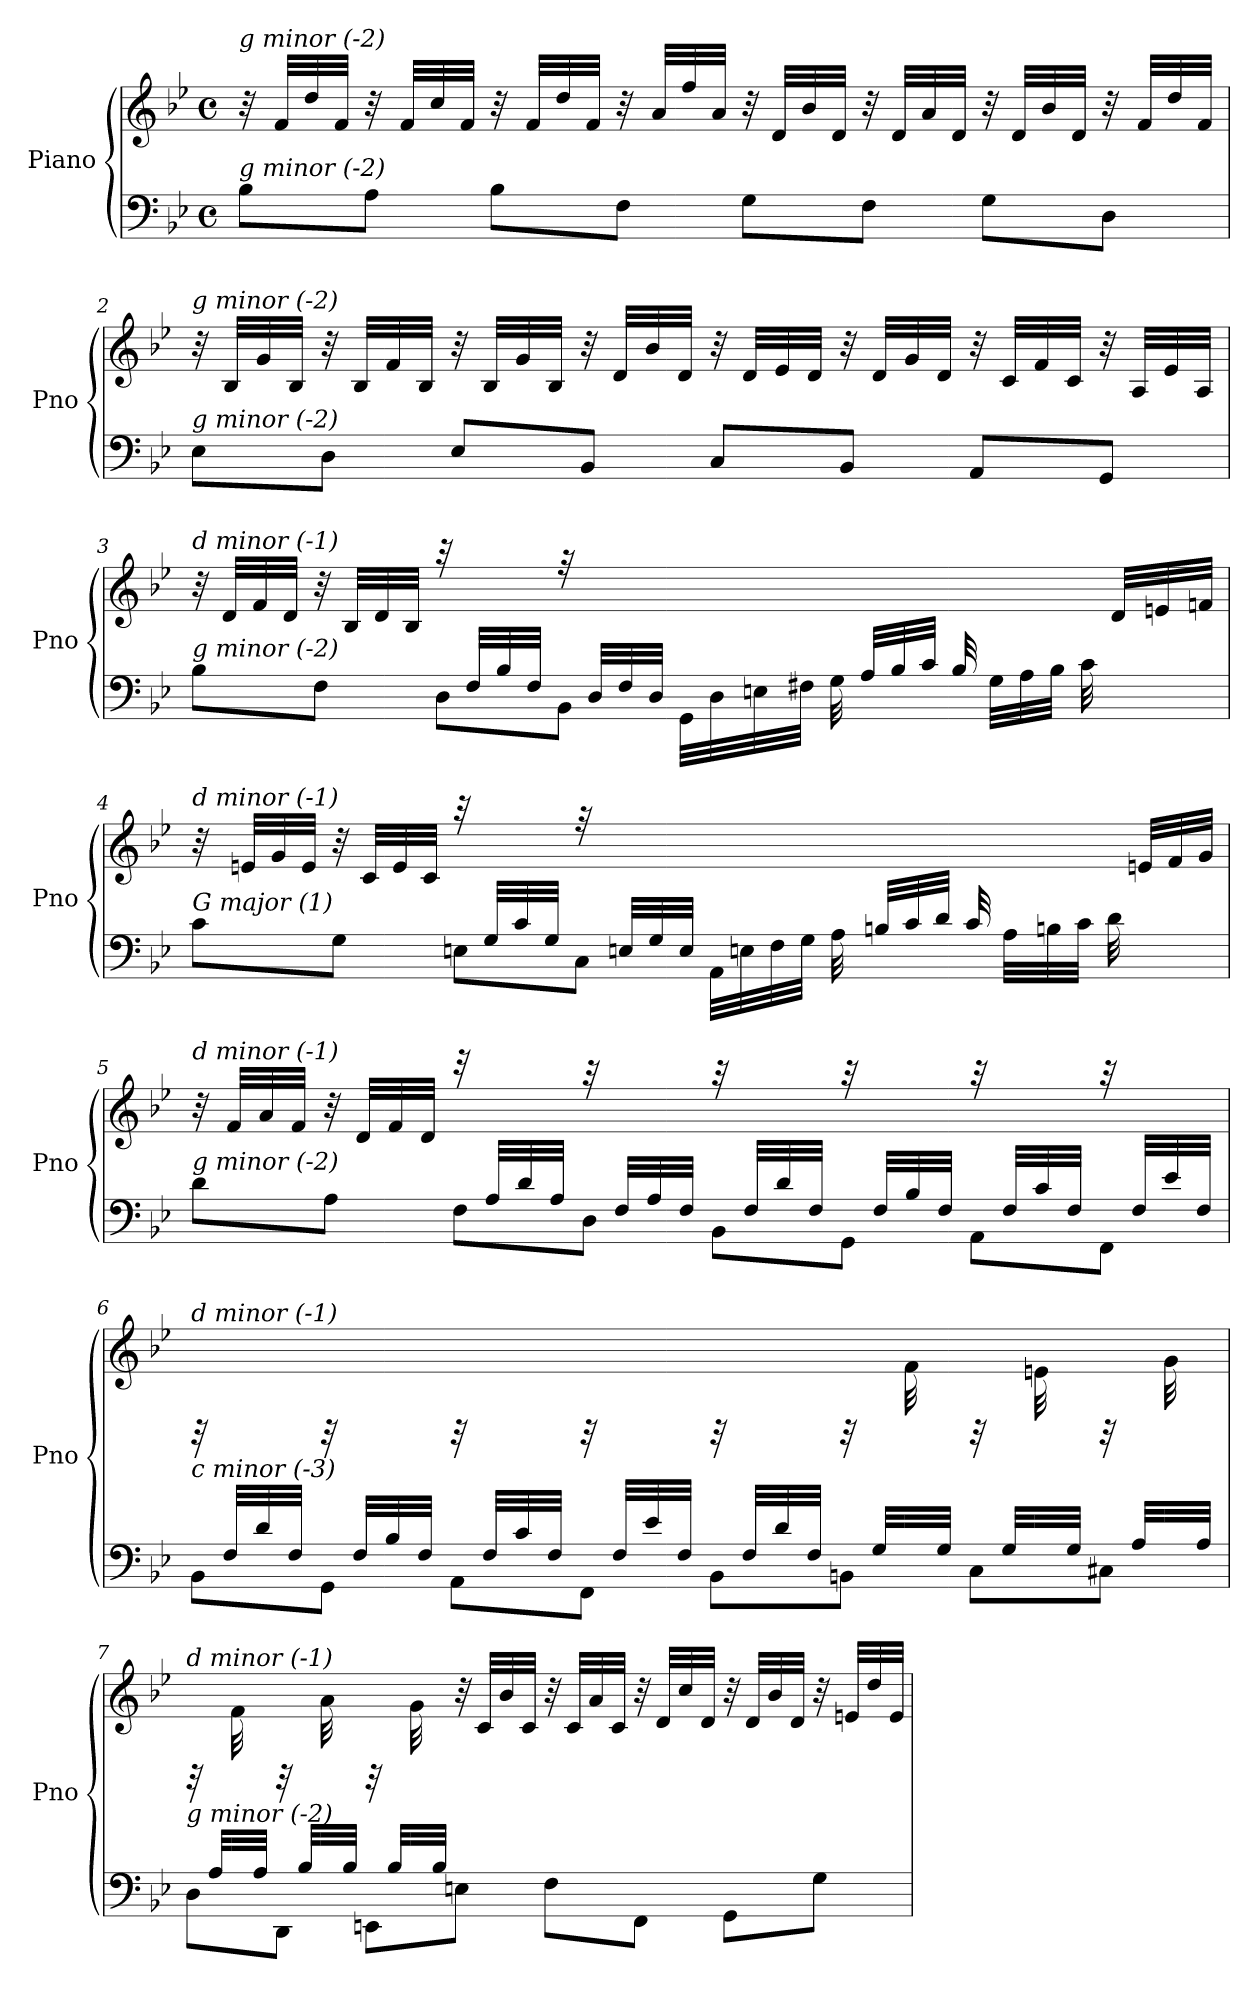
**kern	**kern
*part1	*part1
*staff2	*staff1
*I"Piano	*
*I'Pno	*
*clefF4	*clefG2
*k[b-e-]	*k[b-e-]
*M4/4	*M4/4
*met(c)	*met(c)
=1	=1
!	!LO:TX:i:t=g minor (-2)
!LO:TX:i:t=g minor (-2)	!
8B-\L	32r
.	32f/LLL
.	32dd/
.	32f/JJJ
8A\J	32r
.	32f/LLL
.	32cc/
.	32f/JJJ
8B-\L	32r
.	32f/LLL
.	32dd/
.	32f/JJJ
8F\J	32r
.	32a/LLL
.	32ff/
.	32a/JJJ
8G\L	32r
.	32d/LLL
.	32b-/
.	32d/JJJ
8F\J	32r
.	32d/LLL
.	32a/
.	32d/JJJ
8G\L	32r
.	32d/LLL
.	32b-/
.	32d/JJJ
8D\J	32r
.	32f/LLL
.	32dd/
.	32f/JJJ
!!LO:LB:g=z
=2	=2
!	!LO:TX:i:t=g minor (-2)
!LO:TX:i:t=g minor (-2)	!
8E-\L	32r
.	32B-/LLL
.	32g/
.	32B-/JJJ
8D\J	32r
.	32B-/LLL
.	32f/
.	32B-/JJJ
8E-/L	32r
.	32B-/LLL
.	32g/
.	32B-/JJJ
8BB-/J	32r
.	32d/LLL
.	32b-/
.	32d/JJJ
8C/L	32r
.	32d/LLL
.	32e-/
.	32d/JJJ
8BB-/J	32r
.	32d/LLL
.	32g/
.	32d/JJJ
8AA/L	32r
.	32c/LLL
.	32f/
.	32c/JJJ
8GG/J	32r
.	32A/LLL
.	32e-/
.	32A/JJJ
!!LO:LB:g=z
=3	=3
*^	*
!	!	!LO:TX:i:t=d minor (-1)
!LO:TX:i:t=g minor (-2)	!	!
4ryy	8B-\L	32r
.	.	32d/LLL
.	.	32f/
.	.	32d/JJJ
.	8F\J	32r
.	.	32B-/LLL
.	.	32d/
.	.	32B-/JJJ
32ryy	8D\L	32raa
32F/LLL	.	16.ryy
32B-/	.	.
32F/JJJ	.	.
32ryy	8BB-\J	32rff
32D/LLL	.	16.ryy
32F/	.	.
32D/JJJ	.	.
8ryy	32GG\LLL	8ryy
.	32D\	.
.	32En\	.
.	32F#X\JJJ	.
32ryy	32G\	32ryy
32A/LLL	8ryy	8ryy
32B-/	.	.
32c/JJJ	.	.
32B-/	.	.
8..ryy	32G\LLL	8ryy
.	32A\	.
.	32B-\JJJ	.
.	32c\	.
.	16.ryy	32d/LLL
.	.	32en/
.	.	32fn/JJJ
!!LO:LB:g=z
=4	=4	=4
!	!	!LO:TX:i:t=d minor (-1)
!LO:TX:i:t=G major (1)	!	!
4ryy	8c\L	32r
.	.	32en/LLL
.	.	32g/
.	.	32e/JJJ
.	8G\J	32r
.	.	32c/LLL
.	.	32e/
.	.	32c/JJJ
32ryy	8En\L	32raa
32G/LLL	.	16.ryy
32c/	.	.
32G/JJJ	.	.
32ryy	8C\J	32rff
32En/LLL	.	16.ryy
32G/	.	.
32E/JJJ	.	.
8ryy	32AA\LLL	8ryy
.	32En\	.
.	32F\	.
.	32G\JJJ	.
32ryy	32A\	32ryy
32Bn/LLL	8ryy	8ryy
32c/	.	.
32d/JJJ	.	.
32c/	.	.
8..ryy	32A\LLL	8ryy
.	32Bn\	.
.	32c\JJJ	.
.	32d\	.
.	16.ryy	32en/LLL
.	.	32f/
.	.	32g/JJJ
!!LO:PB:g=z
=5	=5	=5
!	!	!LO:TX:i:t=d minor (-1)
!LO:TX:i:t=g minor (-2)	!	!
4ryy	8d\L	32r
.	.	32f/LLL
.	.	32a/
.	.	32f/JJJ
.	8A\J	32r
.	.	32d/LLL
.	.	32f/
.	.	32d/JJJ
32ryy	8F\L	32rccc
32A/LLL	.	16.ryy
32d/	.	.
32A/JJJ	.	.
32ryy	8D\J	32raa
32F/LLL	.	16.ryy
32A/	.	.
32F/JJJ	.	.
32ryy	8BB-\L	32raa
32F/LLL	.	16.ryy
32d/	.	.
32F/JJJ	.	.
32ryy	8GG\J	32raa
32F/LLL	.	16.ryy
32B-/	.	.
32F/JJJ	.	.
32ryy	8AA\L	32raa
32F/LLL	.	16.ryy
32c/	.	.
32F/JJJ	.	.
32ryy	8FF\J	32raa
32F/LLL	.	16.ryy
32e-/	.	.
32F/JJJ	.	.
!!LO:LB:g=z
=6	=6	=6
!	!	!LO:TX:i:t=d minor (-1)
!LO:TX:i:t=c minor (-3)	!	!
32ryy	8BB-\L	32rGG
32F/LLL	.	16.ryy
32d/	.	.
32F/JJJ	.	.
32ryy	8GG\J	32rGG
32F/LLL	.	16.ryy
32B-/	.	.
32F/JJJ	.	.
32ryy	8AA\L	32rGG
32F/LLL	.	16.ryy
32c/	.	.
32F/JJJ	.	.
32ryy	8FF\J	32rGG
32F/LLL	.	16.ryy
32e-/	.	.
32F/JJJ	.	.
32ryy	8BB-\L	32rGG
32F/LLL	.	16.ryy
32d/	.	.
32F/JJJ	.	.
32ryy	8BBn\J	32rGG
32G/LLL	.	32ryy
32ryy	.	32f\
32G/JJJ	.	32ryy
32ryy	8C\L	32rGG
32G/LLL	.	32ryy
32ryy	.	32en\
32G/JJJ	.	32ryy
32ryy	8C#X\J	32rGG
32A/LLL	.	32ryy
32ryy	.	32g\
32A/JJJ	.	32ryy
!!LO:LB:g=z
=7	=7	=7
!	!	!LO:TX:i:t=d minor (-1)
!LO:TX:i:t=g minor (-2)	!	!
32ryy	8D\L	32rGG
32A/LLL	.	32ryy
32ryy	.	32f\
32A/JJJ	.	32ryy
32ryy	8DD\J	32rGG
32B-/LLL	.	32ryy
32ryy	.	32a\
32B-/JJJ	.	32ryy
32ryy	8EEn\L	32rGG
32B-/LLL	.	32ryy
32ryy	.	32g\
32B-/JJJ	.	32ryy
2ryy	8En\J	32r
.	.	32c/LLL
.	.	32b-/
.	.	32c/JJJ
.	8F\L	32r
.	.	32c/LLL
.	.	32a/
.	.	32c/JJJ
.	8FF\J	32r
.	.	32d/LLL
.	.	32cc/
.	.	32d/JJJ
.	8GG\L	32r
.	.	32d/LLL
.	.	32b-/
.	.	32d/JJJ
8ryy	8G\J	32r
.	.	32en/LLL
.	.	32dd/
.	.	32e/JJJ
*v	*v	*
=	=
*-	*-
